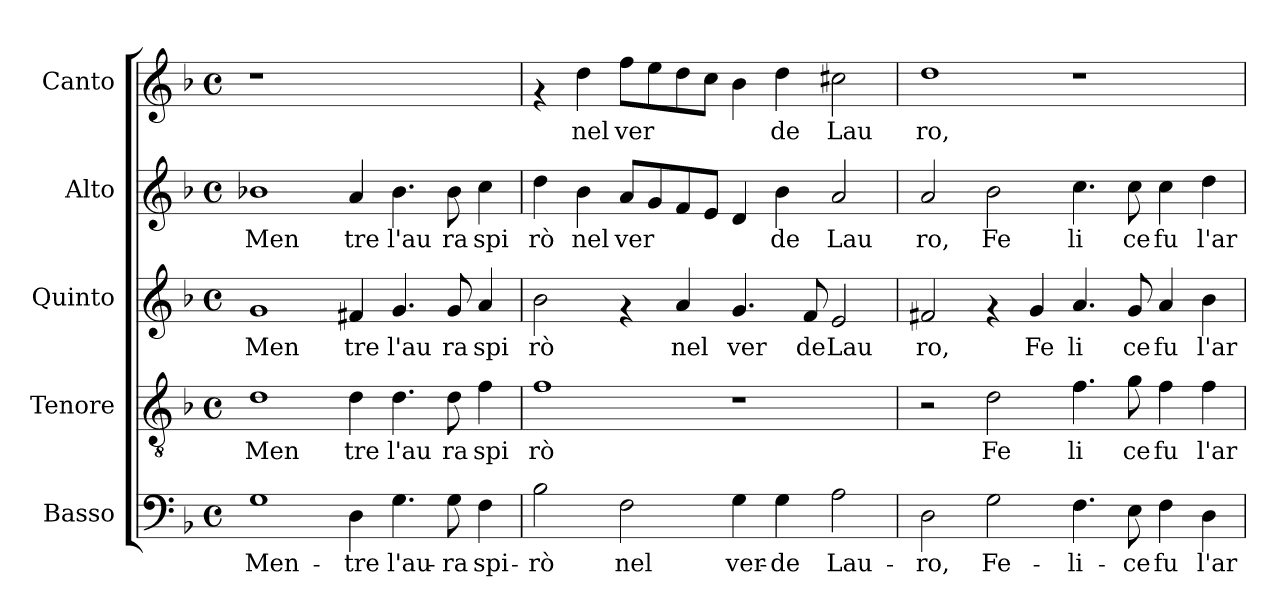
**kern	**text	**kern	**text	**kern	**text	**kern	**text	**kern	**text
*part5	*part5	*part4	*part4	*part3	*part3	*part2	*part2	*part1	*part1
*staff5	*staff5	*staff4	*staff4	*staff3	*staff3	*staff2	*staff2	*staff1	*staff1
*I"Basso	*	*I"Tenore	*	*I"Quinto	*	*I"Alto	*	*I"Canto	*
!!LO:PB:g=z
*stria5	*	*stria5	*	*stria5	*	*stria5	*	*stria5	*
*clefF4	*	*clefGv2	*	*clefG2	*	*clefG2	*	*clefG2	*
*k[b-]	*	*k[b-]	*	*k[b-]	*	*k[b-]	*	*k[b-]	*
*F:	*	*F:	*	*F:	*	*F:	*	*F:	*
*M4/4	*	*M4/4	*	*M4/4	*	*M4/4	*	*M4/4	*
*met(c)	*	*met(c)	*	*met(c)	*	*met(c)	*	*met(c)	*
=1	=1	=1	=1	=1	=1	=1	=1	=1	=1
!	!LO:LY:b:cj	!	!LO:LY:b:cj	!	!LO:LY:b:cj	!	!LO:LY:b:cj	!	!
1G	Men-	1d	Men	1g	Men	1b-X	Men	1r	.
!	!LO:LY:b:cj	!	!LO:LY:b:cj	!	!LO:LY:b:cj	!	!LO:LY:b:cj	!	!
4D\	-tre	4d\	tre	4f#X/	tre	4a/	tre	1ryy	.
!	!LO:LY:b:cj	!	!LO:LY:b:cj	!	!LO:LY:b:cj	!	!LO:LY:b:cj	!	!
4.G\	l'au-	4.d\	l'au	4.g/	l'au	4.b-\	l'au	.	.
!	!LO:LY:b:cj	!	!LO:LY:b:cj	!	!LO:LY:b:cj	!	!LO:LY:b:cj	!	!
8G\	-ra	8d\	ra	8g/	ra	8b-\	ra	.	.
!	!LO:LY:b:cj	!	!LO:LY:b:cj	!	!LO:LY:b:cj	!	!LO:LY:b:cj	!	!
4F\	spi-	4f\	spi	4a/	spi	4cc\	spi	.	.
=2	=2	=2	=2	=2	=2	=2	=2	=2	=2
!	!LO:LY:b:cj	!	!LO:LY:b:cj	!	!LO:LY:b:cj	!	!LO:LY:b:cj	!	!
2B-\	-rò	1f	rò	2b-\	rò	4dd\	rò	4rf	.
!	!	!	!	!	!	!	!LO:LY:b:cj	!	!LO:LY:b:cj
.	.	.	.	.	.	4b-\	nel	4dd\	nel
!	!LO:LY:b:cj	!	!	!	!	!	!LO:LY:b:cj	!	!LO:LY:b:cj
2F\	nel	.	.	4rf	.	8a/L	ver	8ff\L	ver
!	!	!	!	!	!	!	!LO:LY:b:cj	!	!LO:LY:b:cj
.	.	.	.	.	.	8g/	.	8ee\	.
!	!	!	!	!	!LO:LY:b:cj	!	!LO:LY:b:cj	!	!LO:LY:b:cj
.	.	.	.	4a/	nel	8f/	.	8dd\	.
!	!	!	!	!	!	!	!LO:LY:b:cj	!	!LO:LY:b:cj
.	.	.	.	.	.	8e/J	.	8cc\J	.
!	!LO:LY:b:cj	!	!	!	!LO:LY:b:cj	!	!LO:LY:b:cj	!	!LO:LY:b:cj
4G\	ver-	1r	.	4.g/	ver	4d/	.	4b-\	.
!	!LO:LY:b:cj	!	!	!	!	!	!LO:LY:b:cj	!	!LO:LY:b:cj
4G\	-de	.	.	.	.	4b-\	de	4dd\	de
!	!	!	!	!	!LO:LY:b:cj	!	!	!	!
.	.	.	.	8f/	de	.	.	.	.
!	!LO:LY:b:cj	!	!	!	!LO:LY:b:cj	!	!LO:LY:b:cj	!	!LO:LY:b:cj
2A\	Lau-	.	.	2e/	Lau	2a/	Lau	2cc#X\	Lau
=3	=3	=3	=3	=3	=3	=3	=3	=3	=3
!	!LO:LY:b:cj	!	!	!	!LO:LY:b:cj	!	!LO:LY:b:cj	!	!LO:LY:b:cj
2D\	-ro,	2r	.	2f#X/	ro,	2a/	ro,	1dd	ro,
!	!LO:LY:b:cj	!	!LO:LY:b:cj	!	!	!	!LO:LY:b:cj	!	!
2G\	Fe-	2d\	Fe	4rf	.	2b-\	Fe	.	.
!	!	!	!	!	!LO:LY:b:cj	!	!	!	!
.	.	.	.	4g/	Fe	.	.	.	.
!	!LO:LY:b:cj	!	!LO:LY:b:cj	!	!LO:LY:b:cj	!	!LO:LY:b:cj	!	!
4.F\	-li-	4.f\	li	4.a/	li	4.cc\	li	1r	.
!	!LO:LY:b:cj	!	!LO:LY:b:cj	!	!LO:LY:b:cj	!	!LO:LY:b:cj	!	!
8E\	-ce	8g\	ce	8g/	ce	8cc\	ce	.	.
!	!LO:LY:b:cj	!	!LO:LY:b:cj	!	!LO:LY:b:cj	!	!LO:LY:b:cj	!	!
4F\	fu	4f\	fu	4a/	fu	4cc\	fu	.	.
!	!LO:LY:b:cj	!	!LO:LY:b:cj	!	!LO:LY:b:cj	!	!LO:LY:b:cj	!	!
4D\	l'ar-	4f\	l'ar	4b-\	l'ar	4dd\	l'ar	.	.
=	=	=	=	=	=	=	=	=	=
*-	*-	*-	*-	*-	*-	*-	*-	*-	*-
